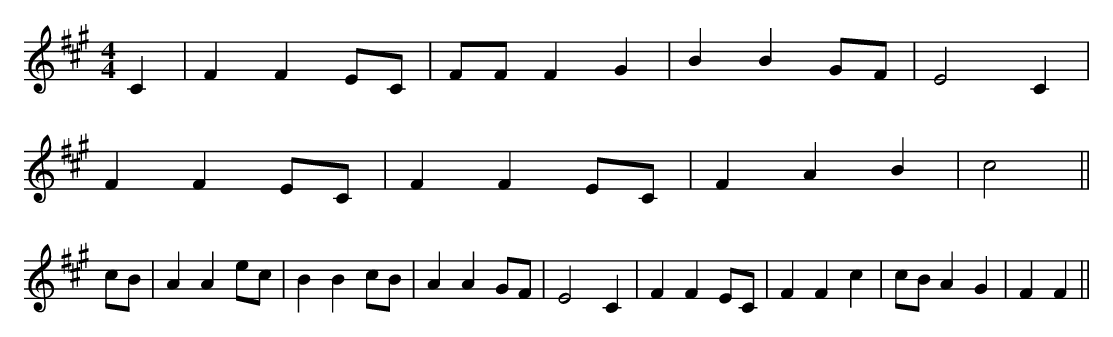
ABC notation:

X:1
M:4/4
K:A
C2|F2 F2 EC|FF F2 G2|B2 B2 GF|E4 C2|
F2 F2 EC|F2 F2 EC|F2 A2 B2|c4||
cB|A2 A2 ec|B2 B2 cB|A2 A2 GF|E4 C2|F2 F2 EC|F2 F2 c2|cB A2 G2|F2F2||
